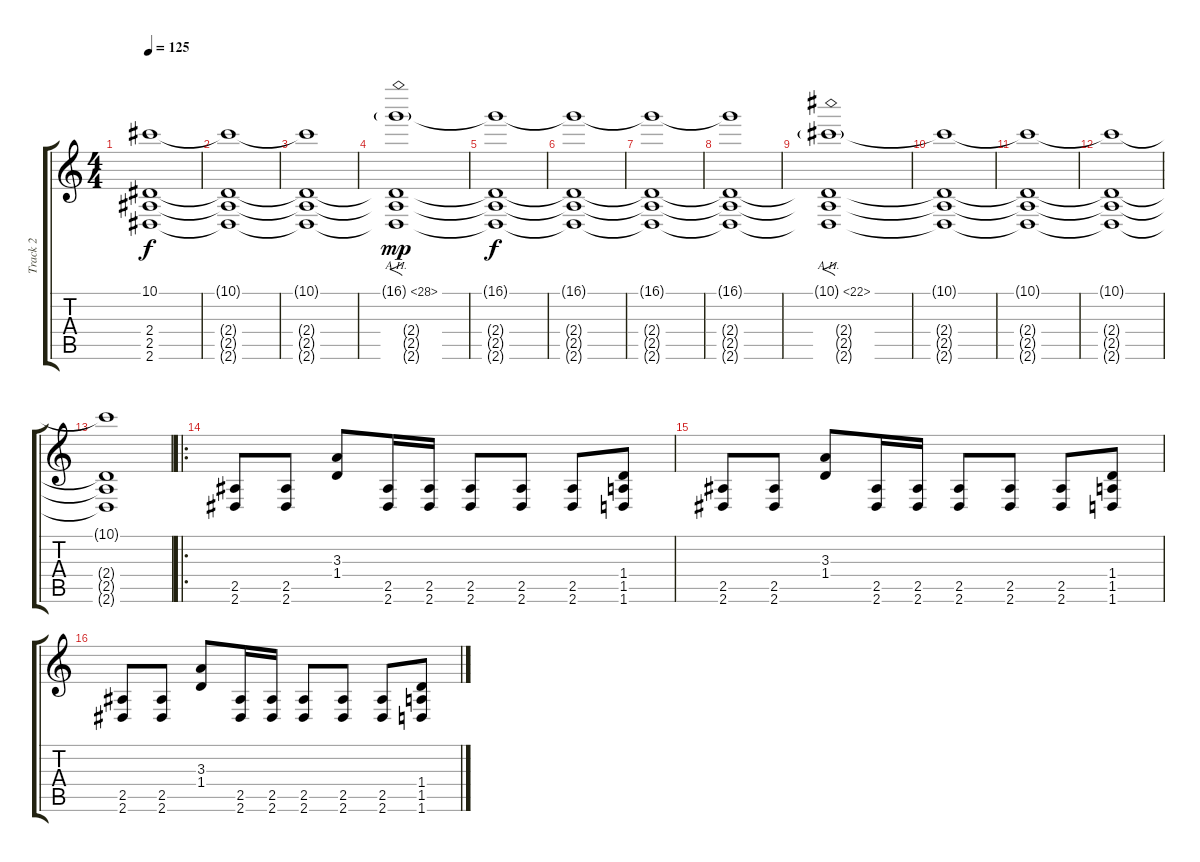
\track ("Track 2" "Track 2") {instrument overdrivenguitar}
\staff {score tabs}
\tuning (Eb4 Bb3 Gb3 Db3 Ab2 Db2) {hide}
\ts (4 4)
\tempo 125
\clef g2
\ks c
(10.1{t} 2.4{t} 2.5{t} 2.6{t}).1{dy f} |
(10.1{t} 2.4{t} 2.5{t} 2.6{t}).1 |
(10.1{t} 2.4{t} 2.5{t} 2.6{t}).1 |
(16.1{ah 12 g} 2.4{t} 2.5{t} 2.6{t}).1{f dy mp} |
(16.1{t} 2.4{t} 2.5{t} 2.6{t}).1{dy f} |
(16.1{t} 2.4{t} 2.5{t} 2.6{t}).1 |
(16.1{t} 2.4{t} 2.5{t} 2.6{t}).1 |
(16.1{t} 2.4{t} 2.5{t} 2.6{t}).1 |
(10.1{ah 12 g} 2.4{t} 2.5{t} 2.6{t}).1{f} |
(10.1{t} 2.4{t} 2.5{t} 2.6{t}).1 |
(10.1{t} 2.4{t} 2.5{t} 2.6{t}).1 |
(10.1{t} 2.4{t} 2.5{t} 2.6{t}).1 |
(10.1{t} 2.4{t} 2.5{t} 2.6{t}).1 |
\ro
(2.5 2.6).8 (2.5 2.6).8 (3.3 1.4).8 (2.5 2.6).16 (2.5 2.6).16 (2.5 2.6).8 (2.5 2.6).8 (2.5 2.6).8 (1.4 1.5 1.6).8 |
(2.5 2.6).8 (2.5 2.6).8 (3.3 1.4).8 (2.5 2.6).16 (2.5 2.6).16 (2.5 2.6).8 (2.5 2.6).8 (2.5 2.6).8 (1.4 1.5 1.6).8 |
(2.5 2.6).8 (2.5 2.6).8 (3.3 1.4).8 (2.5 2.6).16 (2.5 2.6).16 (2.5 2.6).8 (2.5 2.6).8 (2.5 2.6).8 (1.4 1.5 1.6).8
